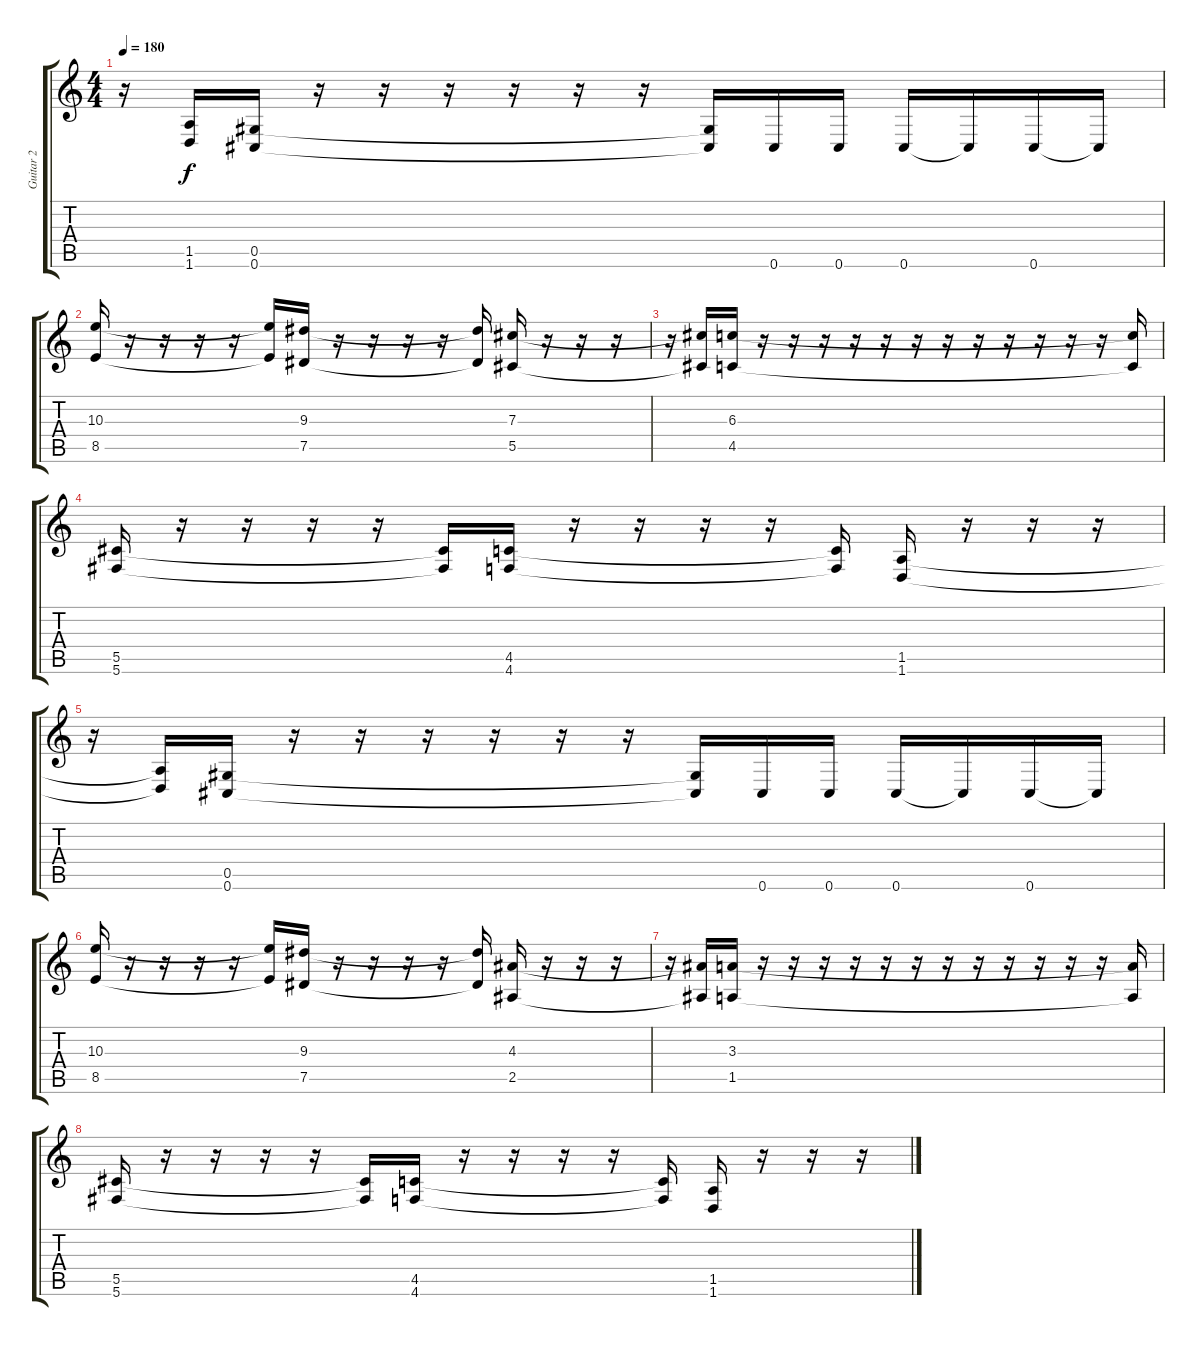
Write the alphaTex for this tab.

\track ("Guitar 2" "Guitar 2") {instrument distortionguitar}
\staff {score tabs}
\tuning (Eb4 Bb3 Gb3 Db3 Ab2 Db2) {hide}
\ts (4 4)
\tempo 180
\clef g2
\ks c
r.16{dy f} (1.5{t} 1.6{t}).16 (0.5 0.6).16 r.16 r.16 r.16 r.16 r.16 r.16 (0.5{t} 0.6{t}).16 0.6.16 0.6.16 0.6.16 0.6{t}.16 0.6.16 0.6{t}.16 |
(10.3 8.5).16 r.16 r.16 r.16 r.16 (10.3{t} 8.5{t}).16 (9.3 7.5).16 r.16 r.16 r.16 r.16 (9.3{t} 7.5{t}).16 (7.3 5.5).16 r.16 r.16 r.16 |
r.16 (7.3{t} 5.5{t}).16 (6.3 4.5).16 r.16 r.16 r.16 r.16 r.16 r.16 r.16 r.16 r.16 r.16 r.16 r.16 (6.3{t} 4.5{t}).16 |
(5.5 5.6).16 r.16 r.16 r.16 r.16 (5.5{t} 5.6{t}).16 (4.5 4.6).16 r.16 r.16 r.16 r.16 (4.5{t} 4.6{t}).16 (1.5 1.6).16 r.16 r.16 r.16 |
r.16 (1.5{t} 1.6{t}).16 (0.5 0.6).16 r.16 r.16 r.16 r.16 r.16 r.16 (0.5{t} 0.6{t}).16 0.6.16 0.6.16 0.6.16 0.6{t}.16 0.6.16 0.6{t}.16 |
(10.3 8.5).16 r.16 r.16 r.16 r.16 (10.3{t} 8.5{t}).16 (9.3 7.5).16 r.16 r.16 r.16 r.16 (9.3{t} 7.5{t}).16 (4.3 2.5).16 r.16 r.16 r.16 |
r.16 (4.3{t} 2.5{t}).16 (3.3 1.5).16 r.16 r.16 r.16 r.16 r.16 r.16 r.16 r.16 r.16 r.16 r.16 r.16 (3.3{t} 1.5{t}).16 |
(5.5 5.6).16 r.16 r.16 r.16 r.16 (5.5{t} 5.6{t}).16 (4.5 4.6).16 r.16 r.16 r.16 r.16 (4.5{t} 4.6{t}).16 (1.5 1.6).16 r.16 r.16 r.16
